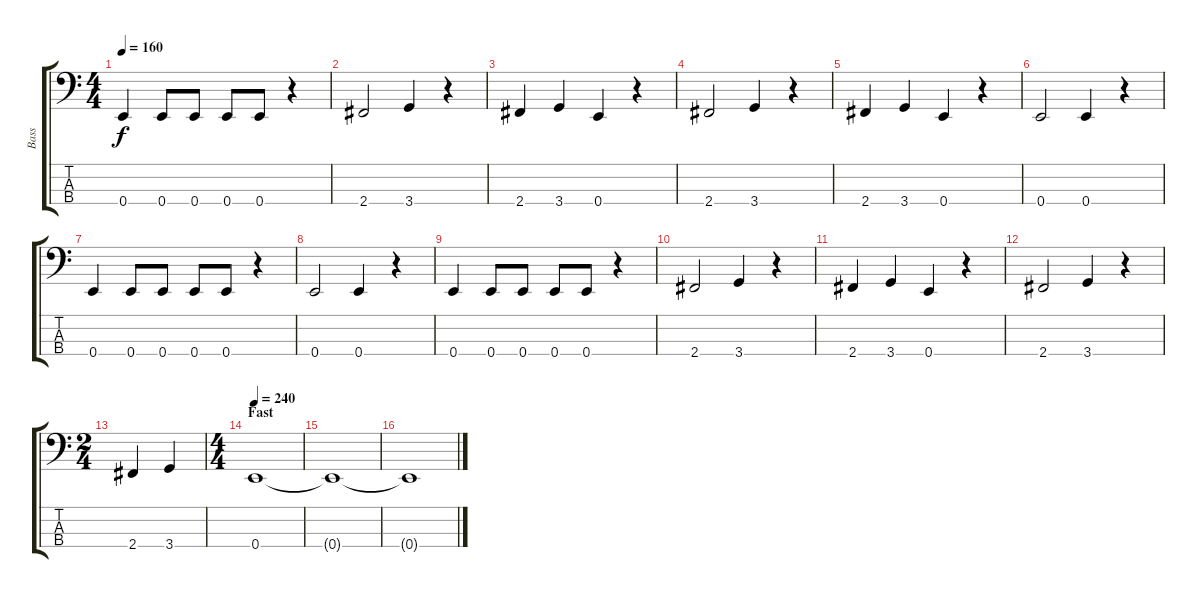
\track ("Bass" "Bass") {instrument electricbassfinger}
\staff {score tabs}
\tuning (G2 D2 A1 E1) {hide}
\ts (4 4)
\tempo 160
\clef f4
\ks c
0.4.4{dy f} 0.4.8 0.4.8 0.4.8 0.4.8 r.4 |
2.4.2 3.4.4 r.4 |
2.4.4 3.4.4 0.4.4 r.4 |
2.4.2 3.4.4 r.4 |
2.4.4 3.4.4 0.4.4 r.4 |
\section ("" "")
0.4.2 0.4.4 r.4 |
0.4.4 0.4.8 0.4.8 0.4.8 0.4.8 r.4 |
0.4.2 0.4.4 r.4 |
0.4.4 0.4.8 0.4.8 0.4.8 0.4.8 r.4 |
2.4.2 3.4.4 r.4 |
2.4.4 3.4.4 0.4.4 r.4 |
2.4.2 3.4.4 r.4 |
\ts (2 4)
2.4.4 3.4.4 |
\ts (4 4)
\section ("" "Fast")
\tempo 240
0.4.1 |
0.4{t}.1 |
0.4{t}.1
